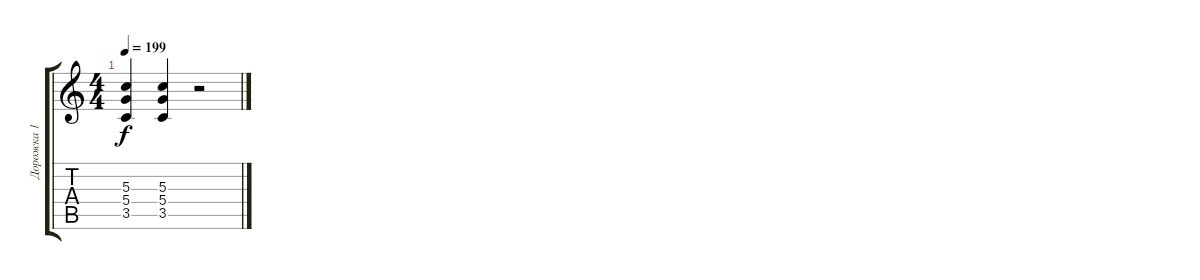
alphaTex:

\track ("Дорожка 1" "Дорожка 1") {instrument distortionguitar}
\staff {score tabs}
\tuning (E4 B3 G3 D3 A2 E2) {hide}
\ts (4 4)
\tempo 199
\clef g2
\ks c
(5.3 5.4 3.5).4{dy f} (5.3 5.4 3.5).4 r.2
